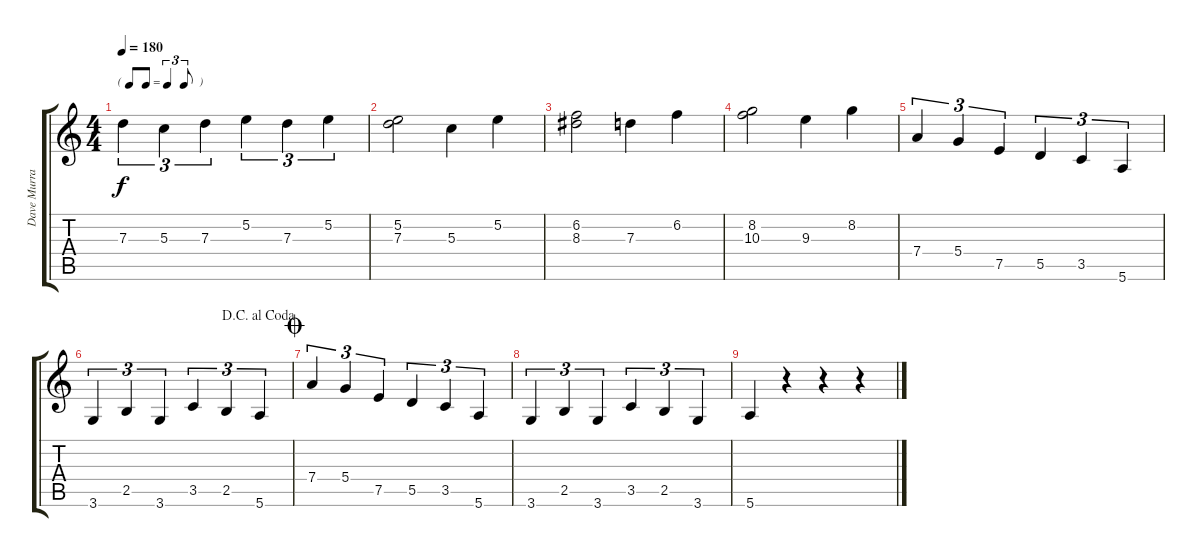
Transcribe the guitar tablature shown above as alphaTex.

\track ("Dave Murray" "Dave Murra") {instrument distortionguitar}
\staff {score tabs}
\tuning (E4 B3 G3 D3 A2 E2) {hide}
\ts (4 4)
\tf triplet8th
\tempo 180
\clef g2
\ks c
7.3.4{tu (3 2) dy f} 5.3.4{tu (3 2)} 7.3.4{tu (3 2)} 5.2.4{tu (3 2)} 7.3.4{tu (3 2)} 5.2.4{tu (3 2)} |
(5.2 7.3).2 5.3.4 5.2.4 |
(6.2 8.3).2 7.3.4 6.2.4 |
(8.2 10.3).2 9.3.4 8.2.4 |
7.4.4{tu (3 2)} 5.4.4{tu (3 2)} 7.5.4{tu (3 2)} 5.5.4{tu (3 2)} 3.5.4{tu (3 2)} 5.6.4{tu (3 2)} |
\jump dacapoalcoda
3.6.4{tu (3 2)} 2.5.4{tu (3 2)} 3.6.4{tu (3 2)} 3.5.4{tu (3 2)} 2.5.4{tu (3 2)} 5.6.4{tu (3 2)} |
\jump coda
7.4.4{tu (3 2)} 5.4.4{tu (3 2)} 7.5.4{tu (3 2)} 5.5.4{tu (3 2)} 3.5.4{tu (3 2)} 5.6.4{tu (3 2)} |
3.6.4{tu (3 2)} 2.5.4{tu (3 2)} 3.6.4{tu (3 2)} 3.5.4{tu (3 2)} 2.5.4{tu (3 2)} 3.6.4{tu (3 2)} |
5.6.4 r.4 r.4 r.4
